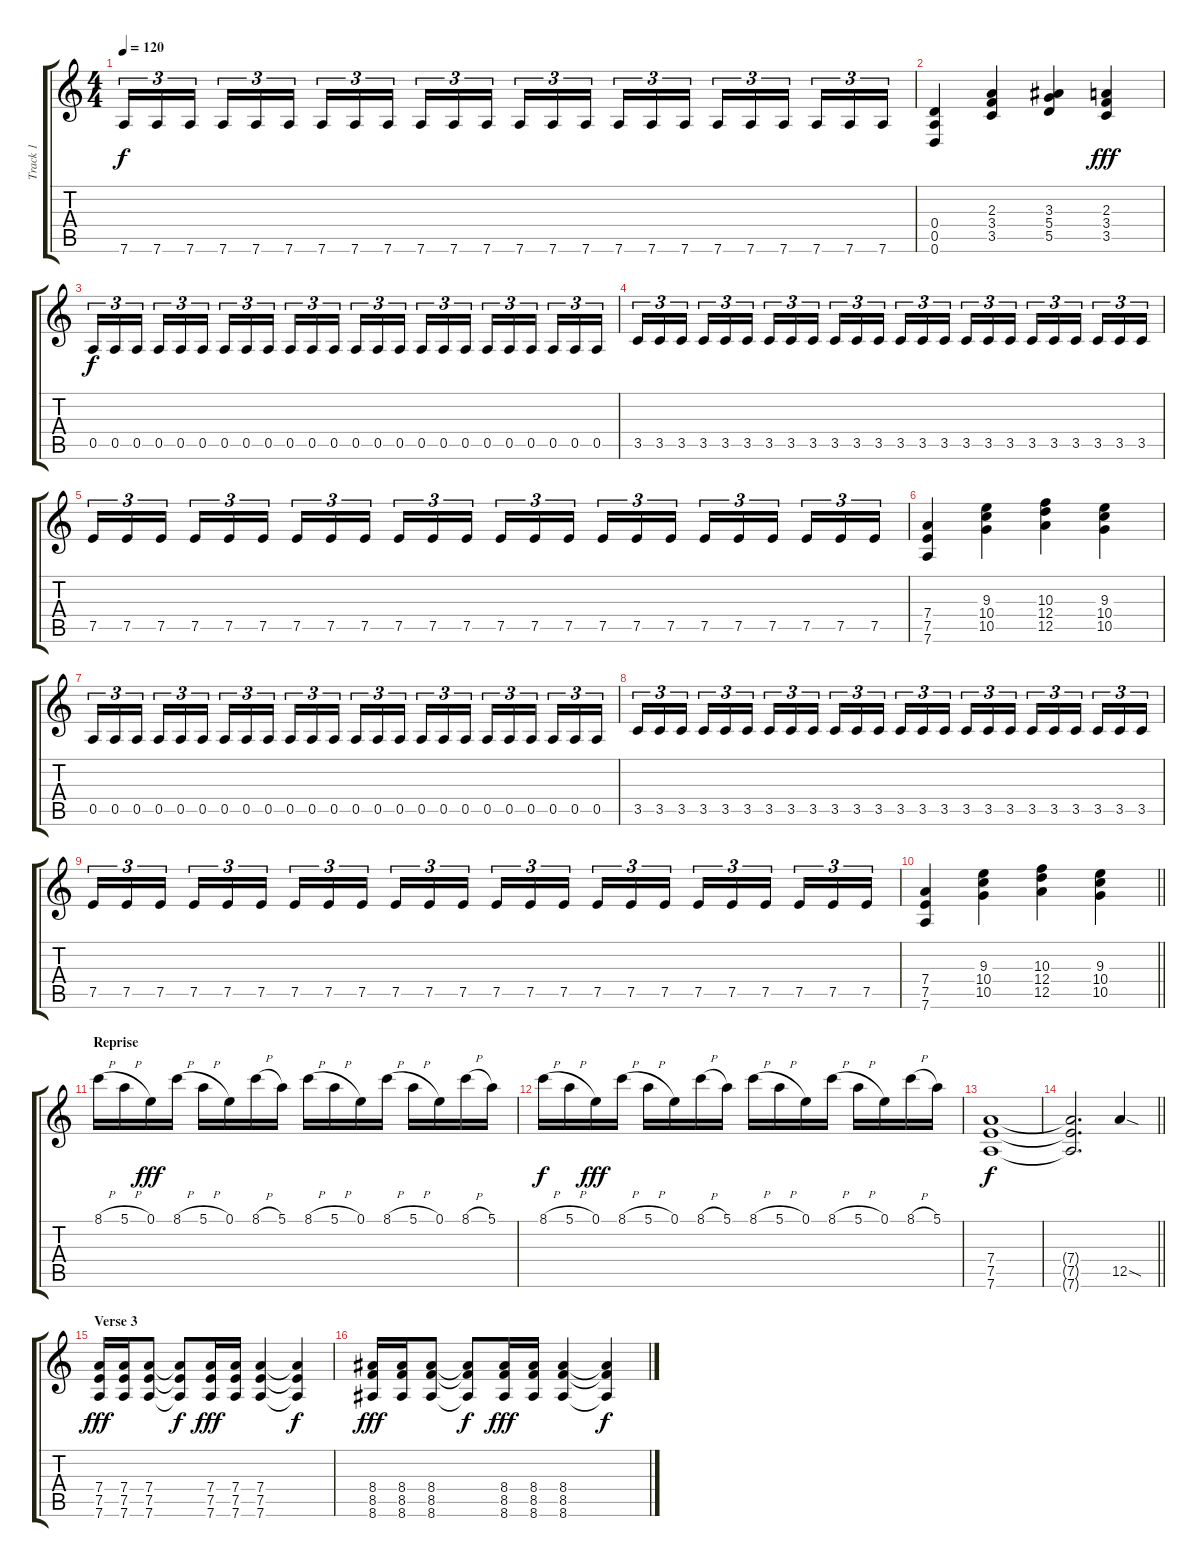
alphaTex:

\track ("Track 1" "Track 1") {instrument distortionguitar}
\staff {score tabs}
\tuning (E4 B3 G3 D3 A2 D2) {hide}
\ts (4 4)
\tempo 120
\clef g2
\ks c
7.6.16{tu (3 2) dy f} 7.6.16{tu (3 2)} 7.6.16{tu (3 2) beam splitsecondary} 7.6.16{tu (3 2)} 7.6.16{tu (3 2)} 7.6.16{tu (3 2)} 7.6.16{tu (3 2)} 7.6.16{tu (3 2)} 7.6.16{tu (3 2) beam splitsecondary} 7.6.16{tu (3 2)} 7.6.16{tu (3 2)} 7.6.16{tu (3 2)} 7.6.16{tu (3 2)} 7.6.16{tu (3 2)} 7.6.16{tu (3 2) beam splitsecondary} 7.6.16{tu (3 2)} 7.6.16{tu (3 2)} 7.6.16{tu (3 2)} 7.6.16{tu (3 2)} 7.6.16{tu (3 2)} 7.6.16{tu (3 2) beam splitsecondary} 7.6.16{tu (3 2)} 7.6.16{tu (3 2)} 7.6.16{tu (3 2)} |
(0.4 0.5 0.6).4 (2.3 3.4 3.5).4 (3.3 5.4 5.5).4 (2.3 3.4 3.5).4{dy fff} |
0.5.16{tu (3 2) dy f} 0.5.16{tu (3 2)} 0.5.16{tu (3 2) beam splitsecondary} 0.5.16{tu (3 2)} 0.5.16{tu (3 2)} 0.5.16{tu (3 2)} 0.5.16{tu (3 2)} 0.5.16{tu (3 2)} 0.5.16{tu (3 2) beam splitsecondary} 0.5.16{tu (3 2)} 0.5.16{tu (3 2)} 0.5.16{tu (3 2)} 0.5.16{tu (3 2)} 0.5.16{tu (3 2)} 0.5.16{tu (3 2) beam splitsecondary} 0.5.16{tu (3 2)} 0.5.16{tu (3 2)} 0.5.16{tu (3 2)} 0.5.16{tu (3 2)} 0.5.16{tu (3 2)} 0.5.16{tu (3 2) beam splitsecondary} 0.5.16{tu (3 2)} 0.5.16{tu (3 2)} 0.5.16{tu (3 2)} |
3.5.16{tu (3 2)} 3.5.16{tu (3 2)} 3.5.16{tu (3 2) beam splitsecondary} 3.5.16{tu (3 2)} 3.5.16{tu (3 2)} 3.5.16{tu (3 2)} 3.5.16{tu (3 2)} 3.5.16{tu (3 2)} 3.5.16{tu (3 2) beam splitsecondary} 3.5.16{tu (3 2)} 3.5.16{tu (3 2)} 3.5.16{tu (3 2)} 3.5.16{tu (3 2)} 3.5.16{tu (3 2)} 3.5.16{tu (3 2) beam splitsecondary} 3.5.16{tu (3 2)} 3.5.16{tu (3 2)} 3.5.16{tu (3 2)} 3.5.16{tu (3 2)} 3.5.16{tu (3 2)} 3.5.16{tu (3 2) beam splitsecondary} 3.5.16{tu (3 2)} 3.5.16{tu (3 2)} 3.5.16{tu (3 2)} |
7.5.16{tu (3 2)} 7.5.16{tu (3 2)} 7.5.16{tu (3 2) beam splitsecondary} 7.5.16{tu (3 2)} 7.5.16{tu (3 2)} 7.5.16{tu (3 2)} 7.5.16{tu (3 2)} 7.5.16{tu (3 2)} 7.5.16{tu (3 2) beam splitsecondary} 7.5.16{tu (3 2)} 7.5.16{tu (3 2)} 7.5.16{tu (3 2)} 7.5.16{tu (3 2)} 7.5.16{tu (3 2)} 7.5.16{tu (3 2) beam splitsecondary} 7.5.16{tu (3 2)} 7.5.16{tu (3 2)} 7.5.16{tu (3 2)} 7.5.16{tu (3 2)} 7.5.16{tu (3 2)} 7.5.16{tu (3 2) beam splitsecondary} 7.5.16{tu (3 2)} 7.5.16{tu (3 2)} 7.5.16{tu (3 2)} |
(7.4 7.5 7.6).4 (9.3 10.4 10.5).4 (10.3 12.4 12.5).4 (9.3 10.4 10.5).4 |
0.5.16{tu (3 2)} 0.5.16{tu (3 2)} 0.5.16{tu (3 2) beam splitsecondary} 0.5.16{tu (3 2)} 0.5.16{tu (3 2)} 0.5.16{tu (3 2)} 0.5.16{tu (3 2)} 0.5.16{tu (3 2)} 0.5.16{tu (3 2) beam splitsecondary} 0.5.16{tu (3 2)} 0.5.16{tu (3 2)} 0.5.16{tu (3 2)} 0.5.16{tu (3 2)} 0.5.16{tu (3 2)} 0.5.16{tu (3 2) beam splitsecondary} 0.5.16{tu (3 2)} 0.5.16{tu (3 2)} 0.5.16{tu (3 2)} 0.5.16{tu (3 2)} 0.5.16{tu (3 2)} 0.5.16{tu (3 2) beam splitsecondary} 0.5.16{tu (3 2)} 0.5.16{tu (3 2)} 0.5.16{tu (3 2)} |
3.5.16{tu (3 2)} 3.5.16{tu (3 2)} 3.5.16{tu (3 2) beam splitsecondary} 3.5.16{tu (3 2)} 3.5.16{tu (3 2)} 3.5.16{tu (3 2)} 3.5.16{tu (3 2)} 3.5.16{tu (3 2)} 3.5.16{tu (3 2) beam splitsecondary} 3.5.16{tu (3 2)} 3.5.16{tu (3 2)} 3.5.16{tu (3 2)} 3.5.16{tu (3 2)} 3.5.16{tu (3 2)} 3.5.16{tu (3 2) beam splitsecondary} 3.5.16{tu (3 2)} 3.5.16{tu (3 2)} 3.5.16{tu (3 2)} 3.5.16{tu (3 2)} 3.5.16{tu (3 2)} 3.5.16{tu (3 2) beam splitsecondary} 3.5.16{tu (3 2)} 3.5.16{tu (3 2)} 3.5.16{tu (3 2)} |
7.5.16{tu (3 2)} 7.5.16{tu (3 2)} 7.5.16{tu (3 2) beam splitsecondary} 7.5.16{tu (3 2)} 7.5.16{tu (3 2)} 7.5.16{tu (3 2)} 7.5.16{tu (3 2)} 7.5.16{tu (3 2)} 7.5.16{tu (3 2) beam splitsecondary} 7.5.16{tu (3 2)} 7.5.16{tu (3 2)} 7.5.16{tu (3 2)} 7.5.16{tu (3 2)} 7.5.16{tu (3 2)} 7.5.16{tu (3 2) beam splitsecondary} 7.5.16{tu (3 2)} 7.5.16{tu (3 2)} 7.5.16{tu (3 2)} 7.5.16{tu (3 2)} 7.5.16{tu (3 2)} 7.5.16{tu (3 2) beam splitsecondary} 7.5.16{tu (3 2)} 7.5.16{tu (3 2)} 7.5.16{tu (3 2)} |
\barLineRight lightlight
(7.4 7.5 7.6).4 (9.3 10.4 10.5).4 (10.3 12.4 12.5).4 (9.3 10.4 10.5).4 |
\section ("" "Reprise")
8.1{h}.16 5.1{h}.16 0.1.16{dy fff} 8.1{h}.16 5.1{h}.16 0.1.16 8.1{h}.16 5.1.16 8.1{h}.16 5.1{h}.16 0.1.16 8.1{h}.16 5.1{h}.16 0.1.16 8.1{h}.16 5.1.16 |
8.1{h}.16{dy f} 5.1{h}.16 0.1.16{dy fff} 8.1{h}.16 5.1{h}.16 0.1.16 8.1{h}.16 5.1.16 8.1{h}.16 5.1{h}.16 0.1.16 8.1{h}.16 5.1{h}.16 0.1.16 8.1{h}.16 5.1.16 |
(7.4 7.5 7.6).1{dy f} |
\barLineRight lightlight
(7.4{t} 7.5{t} 7.6{t}).2{d} 12.5{sod}.4 |
\section ("" "Verse 3")
(7.4 7.5 7.6).16{dy fff} (7.4 7.5 7.6).16 (7.4 7.5 7.6).8 (7.4{t} 7.5{t} 7.6{t}).8{dy f} (7.4 7.5 7.6).16{dy fff} (7.4 7.5 7.6).16 (7.4 7.5 7.6).4 (7.4{t} 7.5{t} 7.6{t}).4{dy f} |
(8.4 8.5 8.6).16{dy fff} (8.4 8.5 8.6).16 (8.4 8.5 8.6).8 (8.4{t} 8.5{t} 8.6{t}).8{dy f} (8.4 8.5 8.6).16{dy fff} (8.4 8.5 8.6).16 (8.4 8.5 8.6).4 (8.4{t} 8.5{t} 8.6{t}).4{dy f}
